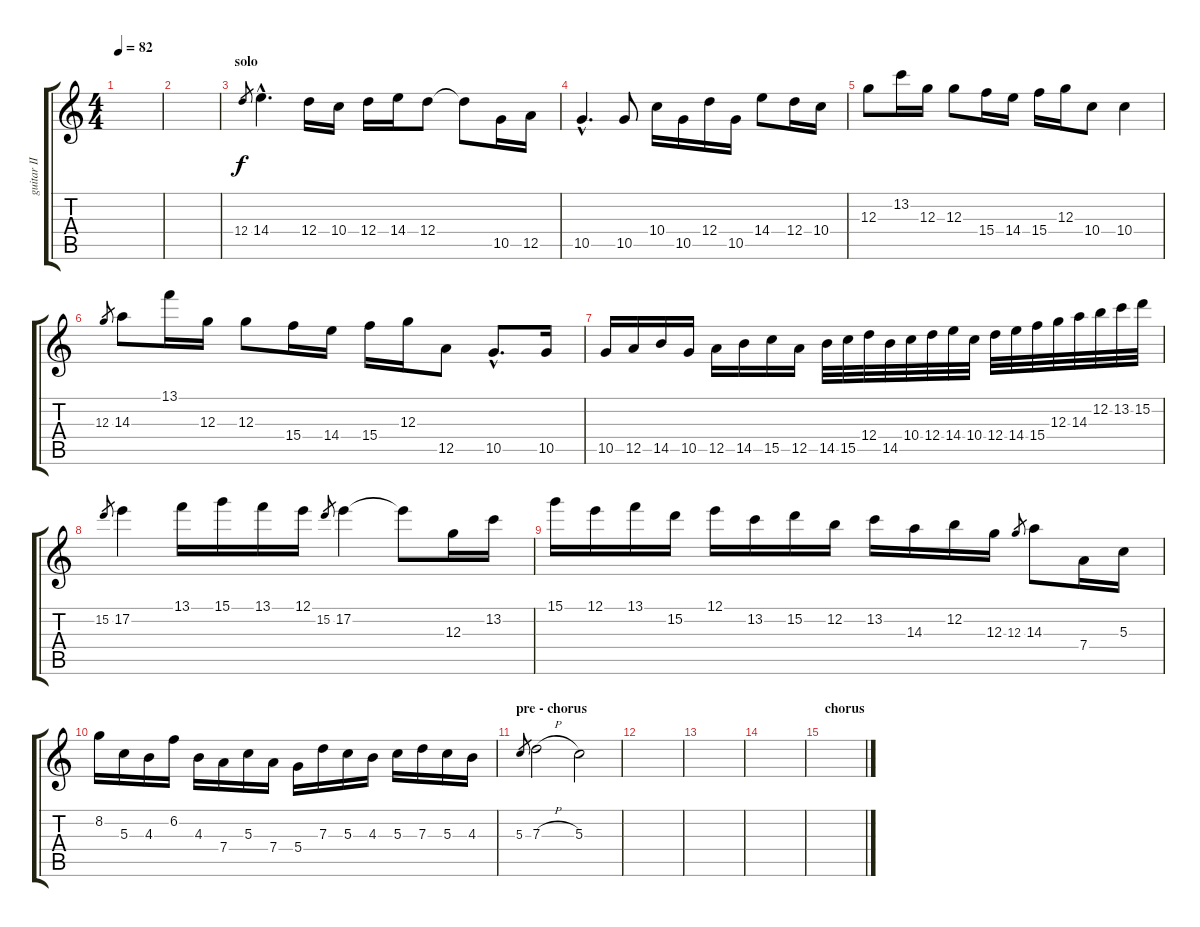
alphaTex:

\track ("guitar II" "guitar II") {instrument distortionguitar}
\staff {score tabs}
\tuning (E4 B3 G3 D3 A2 E2) {hide}
\ts (4 4)
\tempo 82
\clef g2
\ks c
|
|
\section ("" "solo")
12.4.8{gr} 14.4{hac}.4{d} 12.4.16 10.4.16 12.4.16 14.4.16 12.4.8 12.4{t}.8 10.5.16 12.5.16 |
10.5{hac}.4{d} 10.5.8 10.4.16 10.5.16 12.4.16 10.5.16 14.4.8 12.4.16 10.4.16 |
12.3.8 13.2.16 12.3.16 12.3.8 15.4.16 14.4.16 15.4.16 12.3.16 10.4.8 10.4.4 |
12.3.8{gr} 14.3.8 13.1.16 12.3.16 12.3.8 15.4.16 14.4.16 15.4.16 12.3.16 12.5.8 10.5{hac}.8{d} 10.5.16 |
10.5.16 12.5.16 14.5.16 10.5.16 12.5.16 14.5.16 15.5.16 12.5.16 14.5.32 15.5.32 12.4.32 14.5.32 10.4.32 12.4.32 14.4.32 10.4.32 12.4.32 14.4.32 15.4.32 12.3.32 14.3.32 12.2.32 13.2.32 15.2.32 |
15.2.8{gr} 17.2.4 13.1.16 15.1.16 13.1.16 12.1.16 15.2.8{gr} 17.2.4 17.2{t}.8 12.3.16 13.2.16 |
15.1.16 12.1.16 13.1.16 15.2.16 12.1.16 13.2.16 15.2.16 12.2.16 13.2.16 14.3.16 12.2.16 12.3.16 12.3.8{gr} 14.3.8 7.4.16 5.3.16 |
8.2.16 5.3.16 4.3.16 6.2.16 4.3.16 7.4.16 5.3.16 7.4.16 5.4.16 7.3.16 5.3.16 4.3.16 5.3.16 7.3.16 5.3.16 4.3.16 |
\section ("" "pre - chorus")
5.3.8{gr} 7.3{h}.2 5.3.2 |
|
|
|
\section ("" "chorus")
